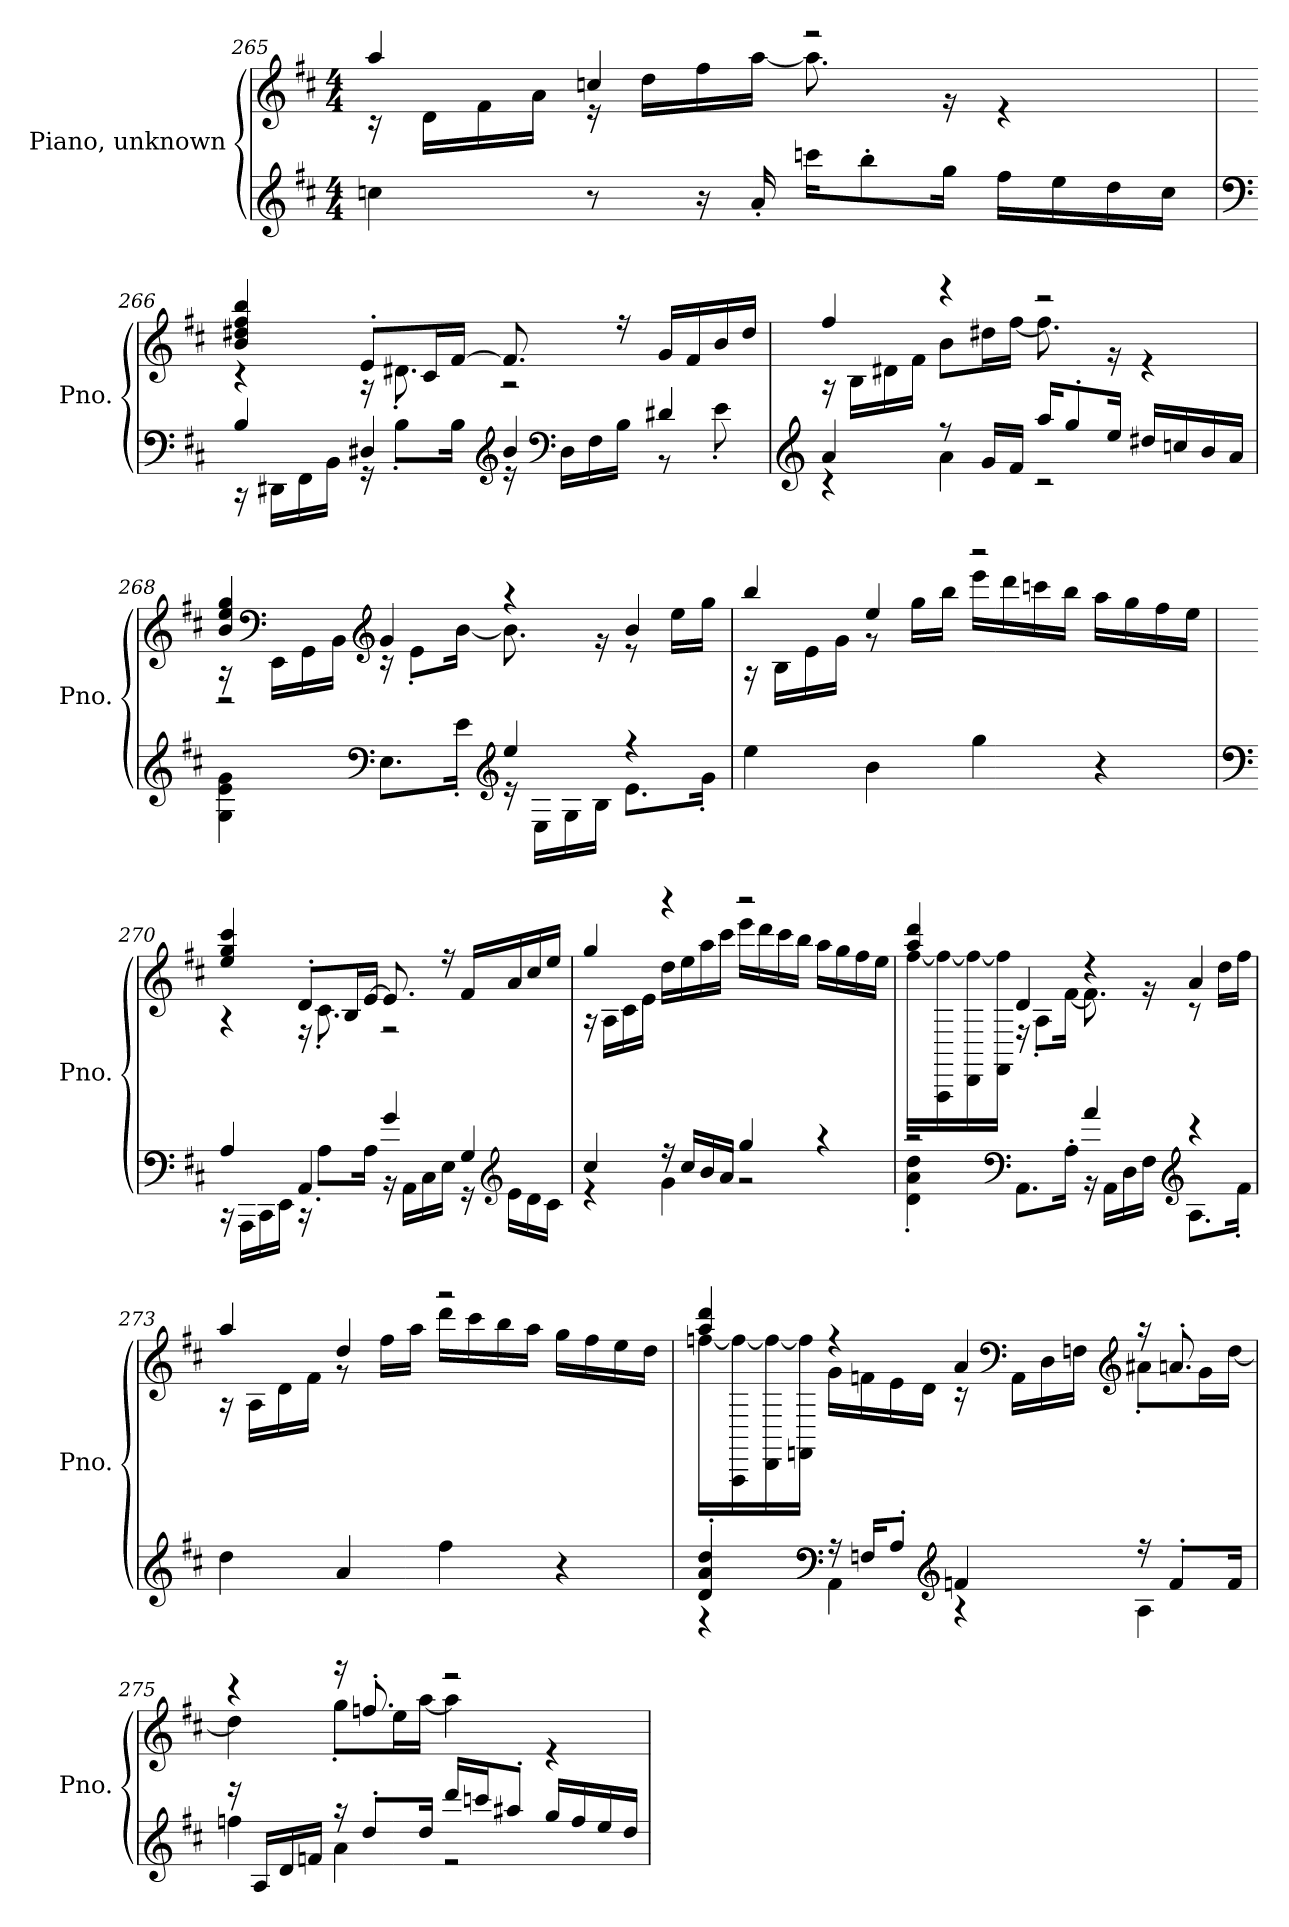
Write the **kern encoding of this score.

**kern	**kern
*part1	*part1
*staff2	*staff1
*I"Piano, unknown	*
*I'Pno.	*
!!LO:LB:g=z
*clefG2	*clefG2
*k[f#c#]	*k[f#c#]
*M4/4	*M4/4
=265	=265
*	*^
4ccn\	4aa/	16r
.	.	16d\LL
.	.	16f#\
.	.	16a\JJ
8r	4ccn/	16r
.	.	16dd\LL
16r	.	16ff#\
16a'/	.	[16aa\JJ
16cccn\KL	2r	8.aa\]
8bb'\	.	.
16gg\Jk	.	16r
16ff#\LL	.	4r
16ee\	.	.
16dd\	.	.
16cc\JJ	.	.
=266	=266	=266
*clefF4	*	*
*^	*	*
4B/	16r	4b/ 4dd#X/ 4ff#/ 4bb/	4r
.	16DD#X\LL	.	.
.	16FF#\	.	.
.	16BB\JJ	.	.
4D#X/	16r	8e'/L	16r
.	8B'\L	.	8.d#X'\
.	.	16c#/L	.
.	16B\Jk	[16f#/JJ	.
*clefG2	*	*	*
4b/	16r	8.f#/]	2r
*clefF4	*	*	*
.	16D#\LL	.	.
.	16F#\	.	.
.	16B\JJ	16r	.
4d#X/	8r	16g/LL	.
.	.	16f#/	.
.	8e'\	16b/	.
.	.	16dd#/JJ	.
!!LO:LB:g=z	!!
=267	=267	=267	=267
*clefG2	*	*	*
4a/	4r	4ff#/	16r
.	.	.	16B\LL
.	.	.	16d#X\
.	.	.	16f#\JJ
8r	4a\	4r	8b\L
16g/LL	.	.	16dd#X\L
16f#/JJ	.	.	[16ff#\JJ
16aa/KL	2r	2r	8.ff#\]
8gg'/	.	.	.
16ee/Jk	.	.	16r
16dd#X/LL	.	.	4r
16ccn/	.	.	.
16b/	.	.	.
16a/JJ	.	.	.
=268	=268	=268	=268
2r	4G\ 4e\ 4g\	4b/ 4ee/ 4gg/	16r
*	*	*clefF4	*
.	.	.	16EE\LL
.	.	.	16GG\
.	.	.	16BB\JJ
*clefF4	*	*clefG2	*
.	8.E\L	4g/	16r
.	.	.	8e'\L
.	16e'\Jk	.	[16b\Jk
*clefG2	*	*	*
4ee/	16r	4r	8.b\]
.	16E\LL	.	.
.	16G\	.	.
.	16B\JJ	.	16r
4r	8.e\L	4b/	8r
.	.	.	16ee\LL
.	16g'\Jk	.	16gg\JJ
*v	*v	*	*
!!LO:LB:g=z	!!
=269	=269	=269
4ee\	4bb/	16r
.	.	16B\LL
.	.	16e\
.	.	16g\JJ
4b\	4ee/	8r
.	.	16gg\LL
.	.	16bb\JJ
4gg\	2r	16eee\LL
.	.	16ddd\
.	.	16cccn\
.	.	16bb\JJ
4r	.	16aa\LL
.	.	16gg\
.	.	16ff#\
.	.	16ee\JJ
=270	=270	=270
*clefF4	*	*
*^	*	*
4A/	16r	4ee/ 4gg/ 4ccc#/	4r
.	16AAA\LL	.	.
.	16CC#\	.	.
.	16EE\JJ	.	.
4AA/	16r	8d'/L	16r
.	8A'\L	.	8.c#'\
.	.	16B/L	.
.	16A\Jk	[16e/JJ	.
4g/	16r	8.e/]	2r
.	16AA\LL	.	.
.	16C#\	.	.
.	16E\JJ	16r	.
4G/	16r	16f#/LL	.
*clefG2	*	*	*
.	16e\LL	16a/	.
.	16d\	16cc#/	.
.	16c#\JJ	16ee/JJ	.
!!LO:LB:g=z	!!
=271	=271	=271	=271
4cc#/	4r	4gg/	16r
.	.	.	16A\LL
.	.	.	16c#\
.	.	.	16e\JJ
16r	4g\	4r	16dd\LL
16cc#/LL	.	.	16ee\
16b/	.	.	16aa\
16a/JJ	.	.	16ccc#\JJ
4gg/	2r	2r	16eee\LL
.	.	.	16ddd\
.	.	.	16ccc#\
.	.	.	16bb\JJ
4r	.	.	16aa\LL
.	.	.	16gg\
.	.	.	16ff#\
.	.	.	16ee\JJ
=272	=272	=272	=272
2r	4d\' 4a\' 4dd\'	4aa/ 4ddd/	[16ff#\LL
.	.	.	16AAA\ 16ff#\_
.	.	.	16DD\ 16ff#\_
.	.	.	16FF#\ 16ff#\]JJ
*clefF4	*	*	*
.	8.AA\L	4d/	16r
.	.	.	8A'\L
.	16A'\Jk	.	[16f#\Jk
4a/	16r	4r	8.f#\]
.	16AA\LL	.	.
.	16D\	.	.
.	16F#\JJ	.	16r
*clefG2	*	*	*
4r	8.A\L	4a/	8r
.	.	.	16dd\LL
.	16f#'\Jk	.	16ff#\JJ
*v	*v	*	*
!!LO:PB:g=z	!!
=273	=273	=273
4dd\	4aa/	16r
.	.	16A\LL
.	.	16d\
.	.	16f#\JJ
4a/	4dd/	8r
.	.	16ff#\LL
.	.	16aa\JJ
4ff#\	2r	16ddd\LL
.	.	16ccc#\
.	.	16bb\
.	.	16aa\JJ
4r	.	16gg\LL
.	.	16ff#\
.	.	16ee\
.	.	16dd\JJ
=274	=274	=274
*^	*	*
4d/' 4a/' 4dd/'	4r	4aa/ 4ddd/	[16ffn\LL
.	.	.	16AAA\ 16ff\_
.	.	.	16DD\ 16ff\_
.	.	.	16FFn\ 16ff\]JJ
*clefF4	*	*	*
16r	4AA\	4r	16g\LL
16Fn/KL	.	.	16fn\
8A'/J	.	.	16e\
.	.	.	16d\JJ
*clefG2	*	*	*
4fn/	4r	4a/	16r
*	*	*clefF4	*
.	.	.	16AA\LL
.	.	.	16D\
.	.	.	16Fn\JJ
*	*	*clefG2	*
16r	4A\	16r	8a#X'\L
8f'/L	.	8.an'/	.
.	.	.	16g\L
16f/Jk	.	.	[16dd\JJ
!!LO:LB:g=z	!!
=275	=275	=275	=275
16r	4ffn\	4r	4dd\]
16A/LL	.	.	.
16d/	.	.	.
16fn/JJ	.	.	.
16r	4a\	16r	8gg'\L
8dd'/L	.	8.ffn'/	.
.	.	.	16ee\L
16dd/Jk	.	.	[16aa\JJ
16ddd/LL	2r	2r	4aa\]
16cccn/J	.	.	.
8aa#X'/J	.	.	.
16gg/LL	.	.	4r
16ff/	.	.	.
16ee/	.	.	.
16dd/JJ	.	.	.
*v	*v	*	*
*	*v	*v
=	=
*-	*-
